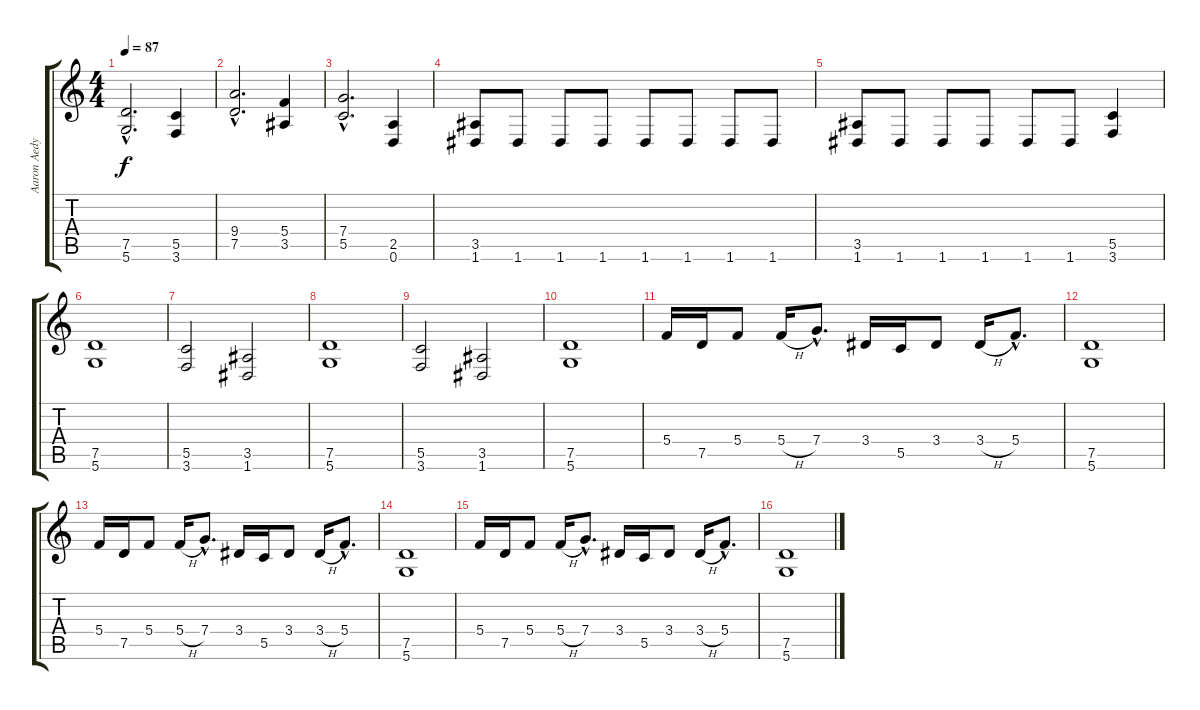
\track ("Aaron Aedy" "Aaron Aedy") {instrument distortionguitar}
\staff {score tabs}
\tuning (D4 A3 F3 C3 G2 D2) {hide}
\ts (4 4)
\tempo 87
\clef g2
\ks c
(7.5{hac} 5.6{hac}).2{d dy f} (5.5 3.6).4 |
(9.4{hac} 7.5{hac}).2{d} (5.4 3.5).4 |
(7.4{hac} 5.5{hac}).2{d} (2.5 0.6).4 |
(3.5 1.6).8 1.6.8 1.6.8 1.6.8 1.6.8 1.6.8 1.6.8 1.6.8 |
(3.5 1.6).8 1.6.8 1.6.8 1.6.8 1.6.8 1.6.8 (5.5 3.6).4 |
(7.5 5.6).1{volume 14 balance 14} |
(5.5 3.6).2 (3.5 1.6).2 |
(7.5 5.6).1 |
(5.5 3.6).2 (3.5 1.6).2 |
(7.5 5.6).1 |
5.4.16 7.5.16 5.4.8 5.4{h}.16 7.4{hac}.8{d} 3.4.16 5.5.16 3.4.8 3.4{h}.16 5.4{hac}.8{d} |
(7.5 5.6).1 |
5.4.16 7.5.16 5.4.8 5.4{h}.16 7.4{hac}.8{d} 3.4.16 5.5.16 3.4.8 3.4{h}.16 5.4{hac}.8{d} |
(7.5 5.6).1 |
5.4.16 7.5.16 5.4.8 5.4{h}.16 7.4{hac}.8{d} 3.4.16 5.5.16 3.4.8 3.4{h}.16 5.4{hac}.8{d} |
(7.5 5.6).1
